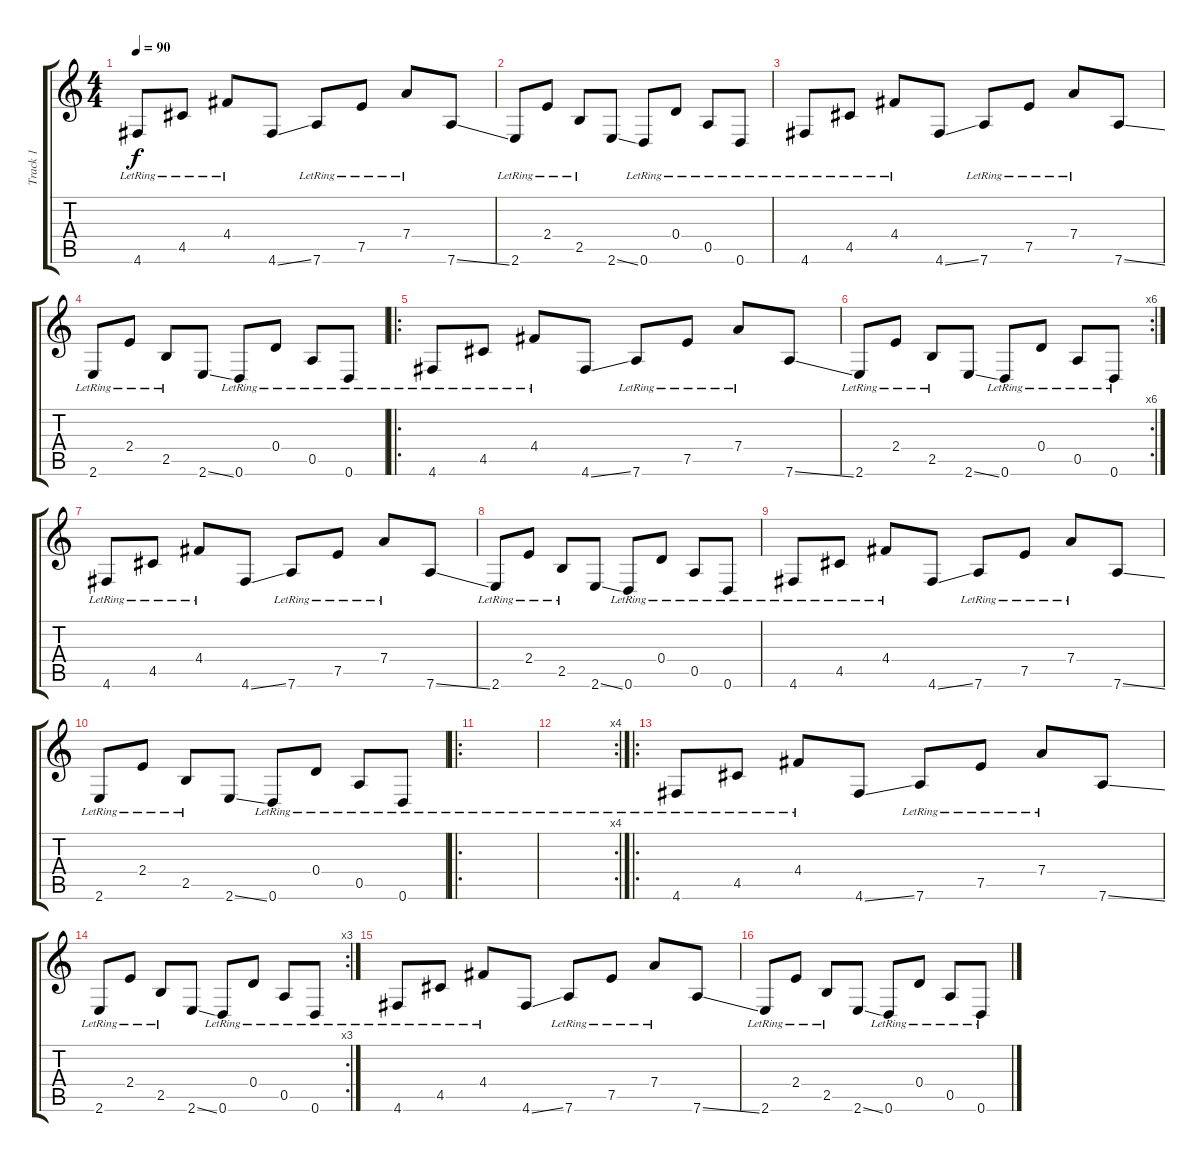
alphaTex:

\track ("Track 1" "Track 1") {instrument acousticguitarsteel}
\staff {score tabs}
\tuning (E4 B3 G3 D3 A2 D2) {hide}
\ts (4 4)
\tempo 90
\clef g2
\ks c
4.6{lr}.8{dy f instrument acousticguitarsteel} 4.5{lr}.8 4.4{lr}.8 4.6{ss}.8 7.6{lr}.8 7.5{lr}.8 7.4{lr}.8 7.6{ss}.8 |
2.6{lr}.8 2.4{lr}.8 2.5{lr}.8 2.6{ss}.8 0.6{lr}.8 0.4{lr}.8 0.5{lr}.8 0.6{lr}.8 |
4.6{lr}.8 4.5{lr}.8 4.4{lr}.8 4.6{ss}.8 7.6{lr}.8 7.5{lr}.8 7.4{lr}.8 7.6{ss}.8 |
2.6{lr}.8 2.4{lr}.8 2.5{lr}.8 2.6{ss}.8 0.6{lr}.8 0.4{lr}.8 0.5{lr}.8 0.6{lr}.8 |
\ro
4.6{lr}.8 4.5{lr}.8 4.4{lr}.8 4.6{ss}.8 7.6{lr}.8 7.5{lr}.8 7.4{lr}.8 7.6{ss}.8 |
\rc 6
2.6{lr}.8 2.4{lr}.8 2.5{lr}.8 2.6{ss}.8 0.6{lr}.8 0.4{lr}.8 0.5{lr}.8 0.6{lr}.8 |
4.6{lr}.8 4.5{lr}.8 4.4{lr}.8 4.6{ss}.8 7.6{lr}.8 7.5{lr}.8 7.4{lr}.8 7.6{ss}.8 |
2.6{lr}.8 2.4{lr}.8 2.5{lr}.8 2.6{ss}.8 0.6{lr}.8 0.4{lr}.8 0.5{lr}.8 0.6{lr}.8 |
4.6{lr}.8 4.5{lr}.8 4.4{lr}.8 4.6{ss}.8 7.6{lr}.8 7.5{lr}.8 7.4{lr}.8 7.6{ss}.8 |
2.6{lr}.8 2.4{lr}.8 2.5{lr}.8 2.6{ss}.8 0.6{lr}.8 0.4{lr}.8 0.5{lr}.8 0.6{lr}.8 |
\ro
|
\rc 4
|
\ro
4.6{lr}.8 4.5{lr}.8 4.4{lr}.8 4.6{ss}.8 7.6{lr}.8 7.5{lr}.8 7.4{lr}.8 7.6{ss}.8 |
\rc 3
2.6{lr}.8 2.4{lr}.8 2.5{lr}.8 2.6{ss}.8 0.6{lr}.8 0.4{lr}.8 0.5{lr}.8 0.6{lr}.8 |
4.6{lr}.8 4.5{lr}.8 4.4{lr}.8 4.6{ss}.8 7.6{lr}.8 7.5{lr}.8 7.4{lr}.8 7.6{ss}.8 |
2.6{lr}.8 2.4{lr}.8 2.5{lr}.8 2.6{ss}.8 0.6{lr}.8 0.4{lr}.8 0.5{lr}.8 0.6{lr}.8
